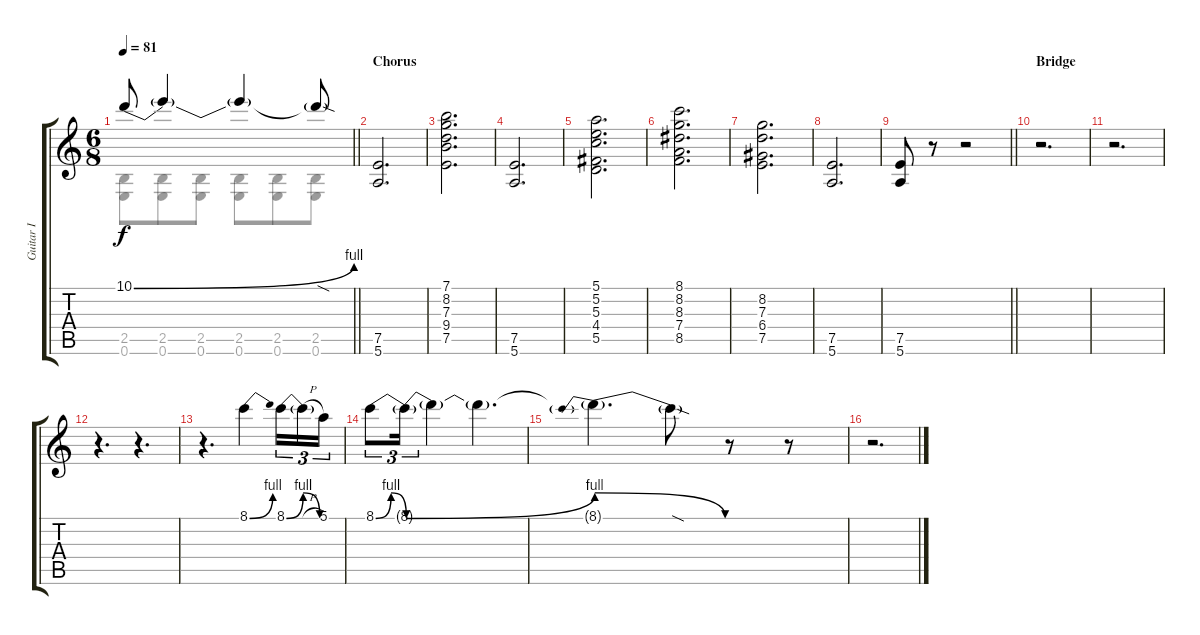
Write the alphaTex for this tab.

\track ("Guitar I" "Guitar I") {instrument distortionguitar}
\staff {score tabs}
\tuning (E4 B3 G3 D3 A2 E2) {hide}
\voice
\ts (6 8)
\tempo 81
\clef g2
\barLineRight lightlight
\ks c
10.1{be (bend 0 0 60 4)}.8{dy f} 10.1{t}.4 10.1{t}.4 10.1{sod t}.8 |
\section ("" "Chorus")
(7.5 5.6).2{d volume 16} |
(7.1 8.2 7.3 9.4 7.5).2{d volume 12} |
(7.5 5.6).2{d} |
(5.1 5.2 5.3 4.4 5.5).2{d} |
(8.1 8.2 8.3 7.4 8.5).2{d} |
(8.2 7.3 6.4 7.5).2{d} |
(7.5 5.6).2{d} |
\barLineRight lightlight
(7.5 5.6).8 r.8 r.2 |
\section ("" "Bridge")
r.2{d} |
r.2{d} |
r.4{d} r.4{d} |
r.4{d volume 16} 8.1{be (bend 0 0 60 4)}.4 8.1{be (bendrelease 0 0 10 4 20 4 60 0)}.16{tu (3 2)} 8.1{h t}.16{tu (3 2)} 5.1.16{tu (3 2)} |
8.1{be (bendrelease 0 0 10 4 20 4 60 0)}.8{tu (3 2)} 8.1{be (bend 0 0 60 4) t}.16{tu (3 2)} 8.1{t}.4 8.1{t}.4{d} |
8.1{be (prebendrelease 0 4 60 0) t}.4{d} 8.1{sod t}.8 r.8 r.8 |
r.2{d volume 12}
\voice
\clef g2
\ottava regular
\simile none
\barLineRight lightlight
\ks c
(2.5 0.6).8{dy f} (2.5 0.6).8 (2.5 0.6).8 (2.5 0.6).8 (2.5 0.6).8 (2.5 0.6).8 |
|
|
|
|
|
|
|
\barLineRight lightlight
|
|
|
|
|
|
|
